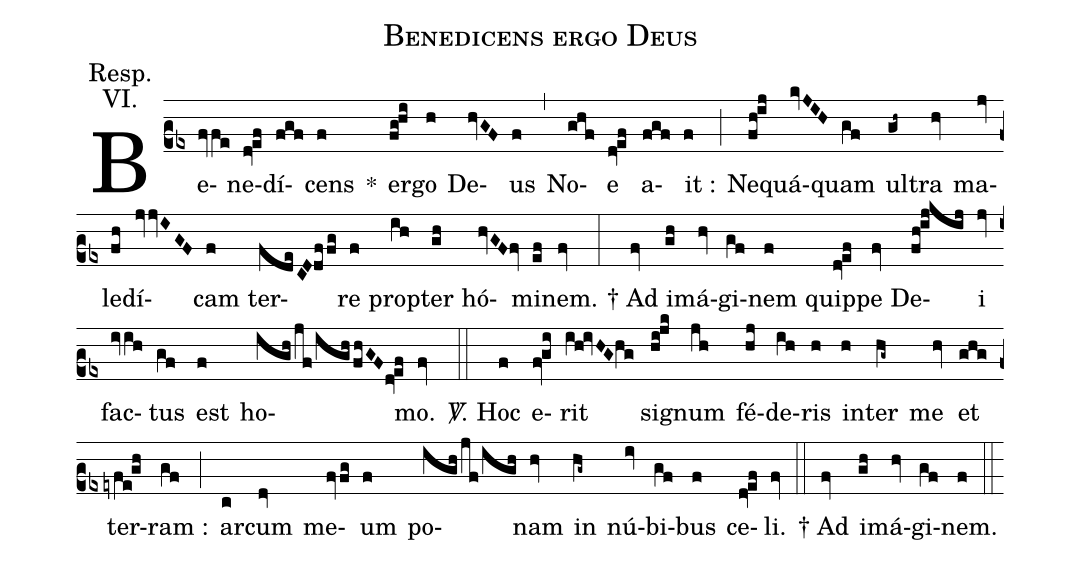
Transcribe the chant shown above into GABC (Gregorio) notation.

name: Benedicens ergo Deus;
annotation: Resp.;
annotation: VI.;
%%
(cb2) Be(fvfe)ne(dv!ef)dí(fgf)cens(f) *() er(fg!hi)go(h) De(hvGF)us(f) (,)
No(ghf)e(dv!ef) a(fgf)it :(f) (;)
Ne(fh!ij)quá(kvJIH)quam(gf) ul(gh~)tra(hv) ma(jv)le(fh)dí(jvjvIGF)cam(f) ter(fdeCD/0dffg)re(f) prop(ih)ter(gh) hó(hvGF/0fv)mi(ef)nem.(fv) (:)

† Ad(fv) i(gh)má(hv)gi(gf)nem(f) quip(dv!ef)pe(fv) De(fh!ij@kij)i(jv) fac(ivih)tus(gf) est(f) ho(igh/jf/igh/fhGF/0dv!ef)mo.(fv) (::)

<i><sp>V/</sp>.</i> Hoc(f) e(fv!gi)rit(ih!ivHG/0hg) sig(hi!jk)num(jh) fé(hj)de(ih)ris(h) in(h)ter(hg~) me(hv) et(ghg) ter(eyfe!gh)ram :(gf) (;)
ar(c)cum(dv) me(fvfg)um(f) po(igh/jf/igh)nam(hv) in(hg~) nú(iv)bi(gf)bus(f) ce(dv!ef)li.(fv) (::)

† Ad(fv) i(gh)má(hv)gi(gf)nem.(f) (::)
